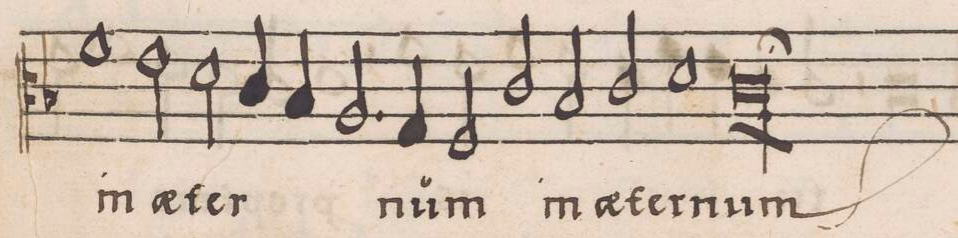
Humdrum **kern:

**kern	**text
*I"CANTVS	*
*clefC3	*
*k[b-]	*
*met(C)	*
*M2/1	*
1f	in
2e\	ae-
=39-	=39-
2d\	-ter-
4c/	.
4B-/	.
2.A/	.
4G/	-nŭm
=40-	=40-
2F/	.
2c/	in
2B-/	ae-
2c/	.
=41-	=41-
1d	-ter-
1c;	-num
=-	=-
*-	*-
